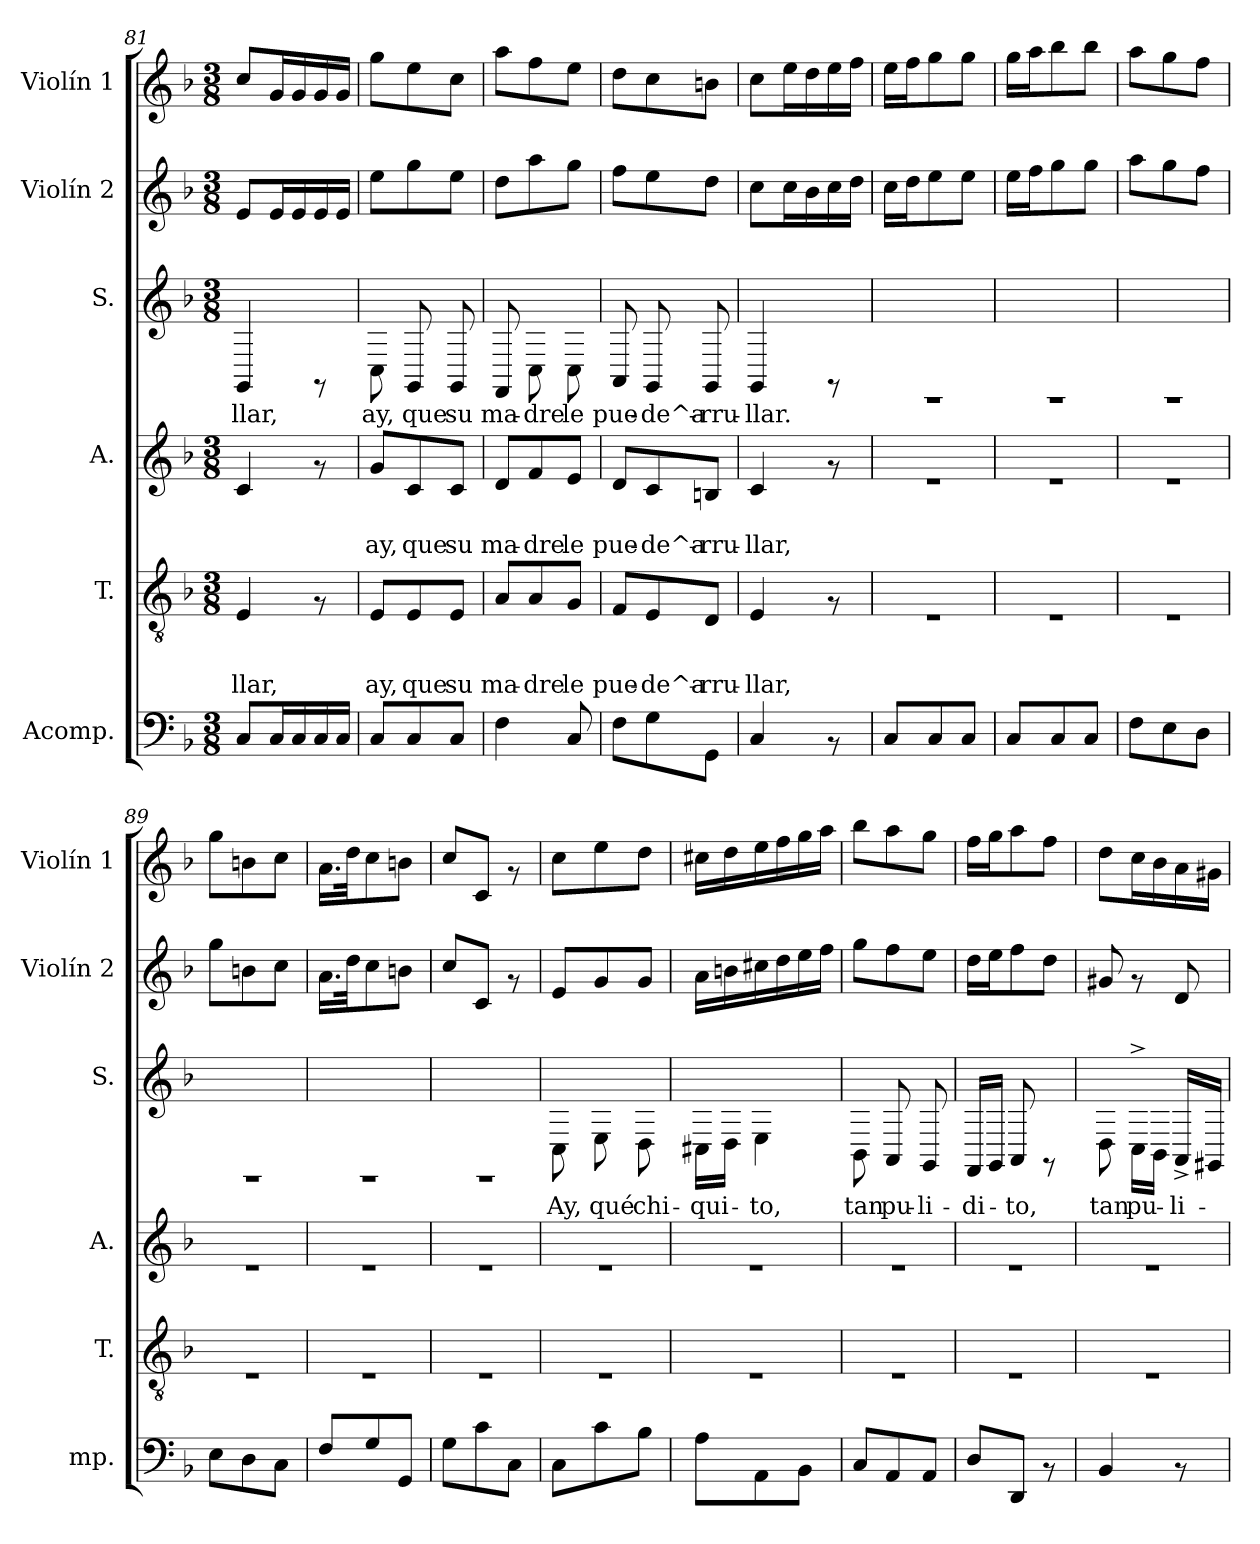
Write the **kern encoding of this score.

**kern	**kern	**text	**text	**text	**kern	**text	**text	**kern	**text	**kern	**kern
*part6	*part5	*part5	*part5	*part5	*part4	*part4	*part4	*part3	*part3	*part2	*part1
*staff6	*staff5	*staff5	*staff5	*staff5	*staff4	*staff4	*staff4	*staff3	*staff3	*staff2	*staff1
*I"Acomp.	*I"T.	*	*	*	*I"A.	*	*	*I"S.	*	*I"Violín 2	*I"Violín 1
*I'mp.	*I'T.	*	*	*	*I'A.	*	*	*I'S.	*	*I'Violín 2	*I'Violín 1
*clefF4	*clefGv2	*	*	*	*clefG2	*	*	*clefG2	*	*clefG2	*clefG2
*k[b-]	*k[b-]	*	*	*	*k[b-]	*	*	*k[b-]	*	*k[b-]	*k[b-]
*F:	*F:	*	*	*	*F:	*	*	*F:	*	*F:	*F:
*M3/8	*M3/8	*	*	*	*M3/8	*	*	*M3/8	*	*M3/8	*M3/8
=81	=81	=81	=81	=81	=81	=81	=81	=81	=81	=81	=81
!	!	!	!	!LO:LY:b	!	!	!	!	!LO:LY:b	!	!
8C/L	4E/	.	.	-llar,	4c/	.	.	4GG/	-llar,	8e/L	8cc/L
16C/L	.	.	.	.	.	.	.	.	.	16e/L	16g/L
16C/	.	.	.	.	.	.	.	.	.	16e/	16g/
16C/	8rF	.	.	.	8rf	.	.	8rFF	.	16e/	16g/
16C/JJ	.	.	.	.	.	.	.	.	.	16e/JJ	16g/JJ
!!LO:LB:g=z
=82	=82	=82	=82	=82	=82	=82	=82	=82	=82	=82	=82
!	!	!	!	!LO:LY:b	!	!	!LO:LY:b:rj	!	!LO:LY:b	!	!
8C/L	8E/L	.	.	ay,	8g/L	.	ay,	8C\	ay,	8ee\L	8gg\L
!	!	!	!	!LO:LY:b	!	!	!LO:LY:b:rj	!	!LO:LY:b	!	!
8C/	8E/	.	.	que	8c/	.	que	8GG/	que	8gg\	8ee\
!	!	!	!	!LO:LY:b	!	!	!LO:LY:b:rj	!	!LO:LY:b	!	!
8C/J	8E/J	.	.	su	8c/J	.	su	8GG/	su	8ee\J	8cc\J
=83	=83	=83	=83	=83	=83	=83	=83	=83	=83	=83	=83
!	!	!	!	!LO:LY:b	!	!	!LO:LY:b:rj	!	!LO:LY:b	!	!
4F\	8A/L	.	.	ma-	8d/L	.	ma-	8FF/	ma-	8dd\L	8aa\L
!	!	!	!	!LO:LY:b	!	!	!LO:LY:b:rj	!	!LO:LY:b	!	!
.	8A/	.	.	-dre	8f/	.	-dre	8C\	-dre	8aa\	8ff\
!	!	!	!	!LO:LY:b	!	!	!LO:LY:b:rj	!	!LO:LY:b	!	!
8C/	8G/J	.	.	le	8e/J	.	le	8C\	le	8gg\J	8ee\J
=84	=84	=84	=84	=84	=84	=84	=84	=84	=84	=84	=84
!	!	!	!	!LO:LY:b	!	!	!LO:LY:b:rj	!	!LO:LY:b	!	!
8F\L	8F/L	.	.	pue-	8d/L	.	pue-	8AA/	pue-	8ff\L	8dd\L
!	!	!	!	!LO:LY:b	!	!	!LO:LY:b:rj	!	!LO:LY:b	!	!
8G\	8E/	.	.	-de^a-	8c/	.	-de^a-	8GG/	-de^a-	8ee\	8cc\
!	!	!	!	!LO:LY:b	!	!	!LO:LY:b:rj	!	!LO:LY:b	!	!
8GG\J	8D/J	.	.	-rru-	8Bn/J	.	-rru-	8GG/	-rru-	8dd\J	8bn\J
=85	=85	=85	=85	=85	=85	=85	=85	=85	=85	=85	=85
!	!	!	!	!LO:LY:b	!	!	!LO:LY:b:rj	!	!LO:LY:b	!	!
4C/	4E/	.	.	-llar,	4c/	.	-llar,	4GG/	-llar.	8cc\L	8cc\L
.	.	.	.	.	.	.	.	.	.	16cc\L	16ee\L
.	.	.	.	.	.	.	.	.	.	16b-\	16dd\
8rAA	8rF	.	.	.	8rf	.	.	8rFF	.	16cc\	16ee\
.	.	.	.	.	.	.	.	.	.	16dd\JJ	16ff\JJ
=86	=86	=86	=86	=86	=86	=86	=86	=86	=86	=86	=86
8C/L	4.rE	.	.	.	4.re	.	.	4.rEE	.	16cc\LL	16ee\LL
.	.	.	.	.	.	.	.	.	.	16dd\J	16ff\J
8C/	.	.	.	.	.	.	.	.	.	8ee\	8gg\
8C/J	.	.	.	.	.	.	.	.	.	8ee\J	8gg\J
=87	=87	=87	=87	=87	=87	=87	=87	=87	=87	=87	=87
8C/L	4.rE	.	.	.	4.re	.	.	4.rEE	.	16ee\LL	16gg\LL
.	.	.	.	.	.	.	.	.	.	16ff\J	16aa\J
8C/	.	.	.	.	.	.	.	.	.	8gg\	8bb-\
8C/J	.	.	.	.	.	.	.	.	.	8gg\J	8bb-\J
!!LO:LB:g=z
=88	=88	=88	=88	=88	=88	=88	=88	=88	=88	=88	=88
8F\L	4.rE	.	.	.	4.re	.	.	4.rEE	.	8aa\L	8aa\L
8E\	.	.	.	.	.	.	.	.	.	8gg\	8gg\
8D\J	.	.	.	.	.	.	.	.	.	8ff\J	8ff\J
=89	=89	=89	=89	=89	=89	=89	=89	=89	=89	=89	=89
8E\L	4.rE	.	.	.	4.re	.	.	4.rEE	.	8gg\L	8gg\L
8D\	.	.	.	.	.	.	.	.	.	8bn\	8bn\
8C\J	.	.	.	.	.	.	.	.	.	8cc\J	8cc\J
=90	=90	=90	=90	=90	=90	=90	=90	=90	=90	=90	=90
8F/L	4.rE	.	.	.	4.re	.	.	4.rEE	.	16.a\LL	16.a\LL
.	.	.	.	.	.	.	.	.	.	32dd\Jk	32dd\Jk
8G/	.	.	.	.	.	.	.	.	.	8cc\	8cc\
8GG/J	.	.	.	.	.	.	.	.	.	8bn\J	8bn\J
=91	=91	=91	=91	=91	=91	=91	=91	=91	=91	=91	=91
8G\L	4.rE	.	.	.	4.re	.	.	4.rEE	.	8cc/L	8cc/L
8c\	.	.	.	.	.	.	.	.	.	8c/J	8c/J
8C\J	.	.	.	.	.	.	.	.	.	8rf	8rf
=92	=92	=92	=92	=92	=92	=92	=92	=92	=92	=92	=92
!	!	!	!	!	!	!	!	!	!LO:LY:b	!	!
8C\L	4.rE	.	.	.	4.re	.	.	8C\	Ay,	8e/L	8cc\L
!	!	!	!	!	!	!	!	!	!LO:LY:b	!	!
8c\	.	.	.	.	.	.	.	8E\	qué	8g/	8ee\
!	!	!	!	!	!	!	!	!	!LO:LY:b	!	!
8B-\J	.	.	.	.	.	.	.	8D\	chi-	8g/J	8dd\J
=93	=93	=93	=93	=93	=93	=93	=93	=93	=93	=93	=93
!	!	!	!	!	!	!	!	!	!LO:LY:b	!	!
8A\L	4.rE	.	.	.	4.re	.	.	16C#X\LL	-qui-	16a\LL	16cc#X\LL
.	.	.	.	.	.	.	.	16D\JJ	.	16bn\	16dd\
!	!	!	!	!	!	!	!	!	!LO:LY:b	!	!
8AA\	.	.	.	.	.	.	.	4E\	-to,	16cc#X\	16ee\
.	.	.	.	.	.	.	.	.	.	16dd\	16ff\
8BB-\J	.	.	.	.	.	.	.	.	.	16ee\	16gg\
.	.	.	.	.	.	.	.	.	.	16ff\JJ	16aa\JJ
!!LO:PB:g=z
=94	=94	=94	=94	=94	=94	=94	=94	=94	=94	=94	=94
!	!	!	!	!	!	!	!	!	!LO:LY:b	!	!
8C/L	4.rE	.	.	.	4.re	.	.	8BB-\	tan	8gg\L	8bb-\L
!	!	!	!	!	!	!	!	!	!LO:LY:b	!	!
8AA/	.	.	.	.	.	.	.	8AA/	pu-	8ff\	8aa\
!	!	!	!	!	!	!	!	!	!LO:LY:b	!	!
8AA/J	.	.	.	.	.	.	.	8GG/	-li-	8ee\J	8gg\J
=95	=95	=95	=95	=95	=95	=95	=95	=95	=95	=95	=95
!	!	!	!	!	!	!	!	!	!LO:LY:b	!	!
8D/L	4.rE	.	.	.	4.re	.	.	16FF/LL	-di-	16dd\LL	16ff\LL
.	.	.	.	.	.	.	.	16GG/JJ	.	16ee\J	16gg\J
!	!	!	!	!	!	!	!	!	!LO:LY:b	!	!
8DD/J	.	.	.	.	.	.	.	8AA/	-to,	8ff\	8aa\
8rAA	.	.	.	.	.	.	.	8rFF	.	8dd\J	8ff\J
=96	=96	=96	=96	=96	=96	=96	=96	=96	=96	=96	=96
!	!	!	!	!	!	!	!	!	!LO:LY:b	!	!
4BB-/	4.rE	.	.	.	4.re	.	.	8D\	tan	8g#X/	8dd\L
!	!	!	!	!	!	!	!	!	!LO:LY:b	!	!
.	.	.	.	.	.	.	.	16C^<\LL	pu-	8rf	16cc\L
.	.	.	.	.	.	.	.	16BB-\JJ	.	.	16b-\
!	!	!	!	!	!	!	!	!	!LO:LY:b	!	!
8rAA	.	.	.	.	.	.	.	16AA^</LL	-li-	8d/	16a\
.	.	.	.	.	.	.	.	16GG#X/JJ	.	.	16g#X\JJ
=	=	=	=	=	=	=	=	=	=	=	=
*-	*-	*-	*-	*-	*-	*-	*-	*-	*-	*-	*-
